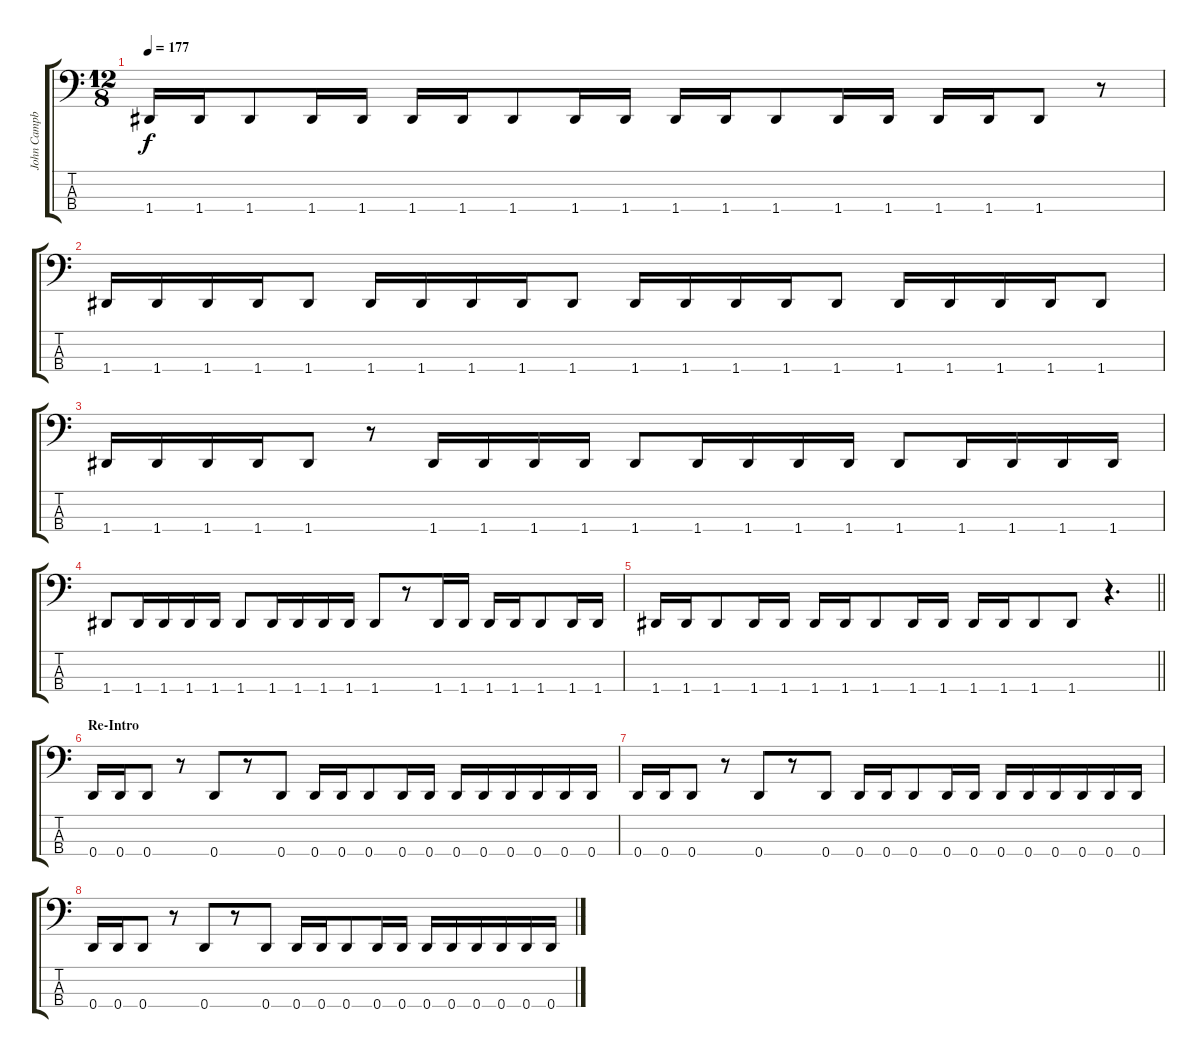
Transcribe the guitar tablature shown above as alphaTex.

\track ("John Campbell" "John Campb") {instrument electricbasspick}
\staff {score tabs}
\tuning (G2 D2 A1 D1) {hide}
\ts (12 8)
\tempo 177
\clef f4
\ks c
1.4.16{dy f} 1.4.16 1.4.8 1.4.16 1.4.16 1.4.16 1.4.16 1.4.8 1.4.16 1.4.16 1.4.16 1.4.16 1.4.8 1.4.16 1.4.16 1.4.16 1.4.16 1.4.8 r.8 |
1.4.16 1.4.16 1.4.16 1.4.16 1.4.8 1.4.16 1.4.16 1.4.16 1.4.16 1.4.8 1.4.16 1.4.16 1.4.16 1.4.16 1.4.8 1.4.16 1.4.16 1.4.16 1.4.16 1.4.8 |
1.4.16 1.4.16 1.4.16 1.4.16 1.4.8 r.8 1.4.16 1.4.16 1.4.16 1.4.16 1.4.8 1.4.16 1.4.16 1.4.16 1.4.16 1.4.8 1.4.16 1.4.16 1.4.16 1.4.16 |
1.4.8 1.4.16 1.4.16 1.4.16 1.4.16 1.4.8 1.4.16 1.4.16 1.4.16 1.4.16 1.4.8 r.8 1.4.16 1.4.16 1.4.16 1.4.16 1.4.8 1.4.16 1.4.16 |
\barLineRight lightlight
1.4.16 1.4.16 1.4.8 1.4.16 1.4.16 1.4.16 1.4.16 1.4.8 1.4.16 1.4.16 1.4.16 1.4.16 1.4.8 1.4.8 r.4{d} |
\section ("" "Re-Intro")
0.4.16 0.4.16 0.4.8 r.8 0.4.8 r.8 0.4.8 0.4.16 0.4.16 0.4.8 0.4.16 0.4.16 0.4.16 0.4.16 0.4.16 0.4.16 0.4.16 0.4.16 |
0.4.16 0.4.16 0.4.8 r.8 0.4.8 r.8 0.4.8 0.4.16 0.4.16 0.4.8 0.4.16 0.4.16 0.4.16 0.4.16 0.4.16 0.4.16 0.4.16 0.4.16 |
0.4.16 0.4.16 0.4.8 r.8 0.4.8 r.8 0.4.8 0.4.16 0.4.16 0.4.8 0.4.16 0.4.16 0.4.16 0.4.16 0.4.16 0.4.16 0.4.16 0.4.16
